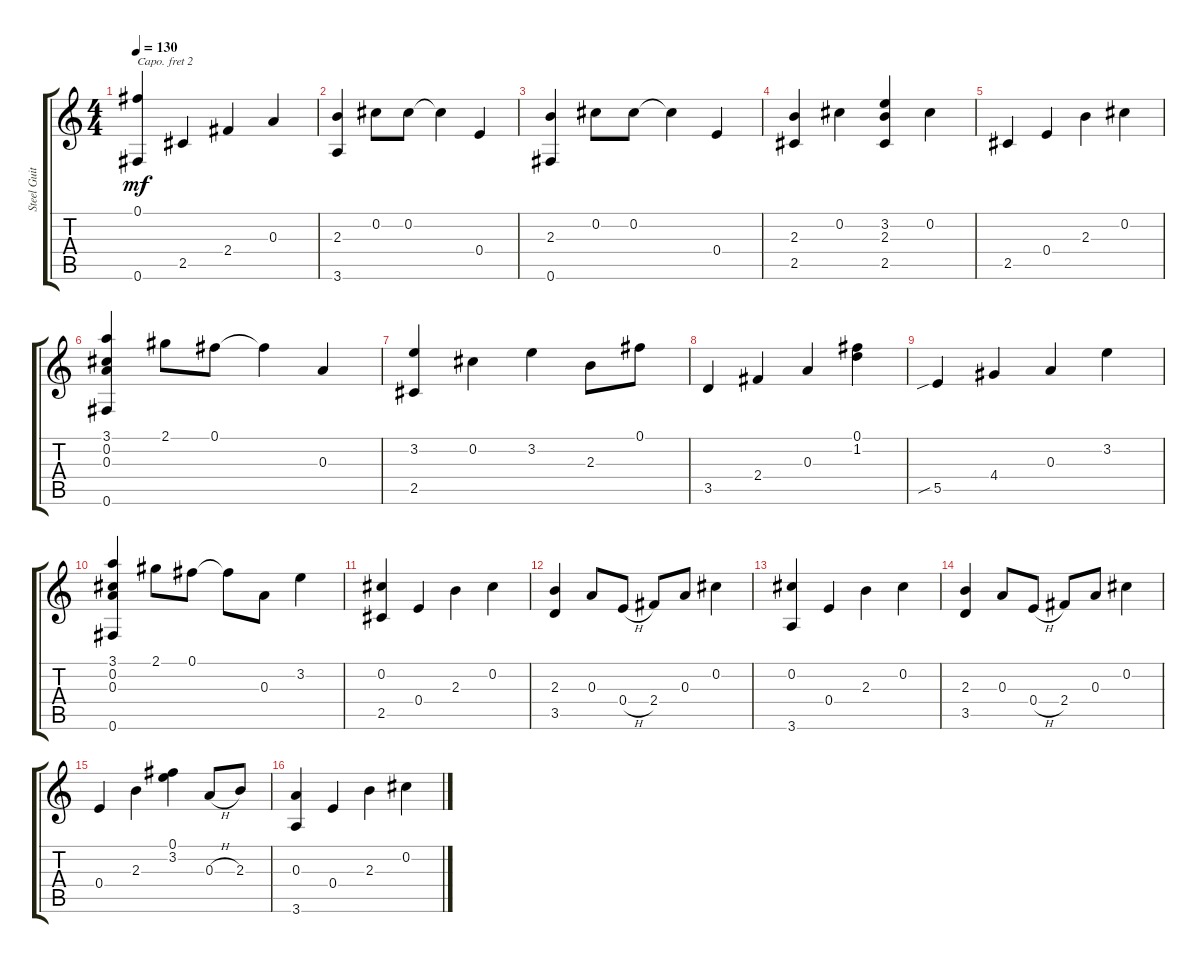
\track ("Steel Guitar" "Steel Guit") {instrument acousticguitarsteel}
\staff {score tabs}
\capo 2
\tuning (E4 B3 G3 D3 A2 E2) {hide}
\ts (4 4)
\tempo 130
\clef g2
\ks c
(0.1 0.6).4{dy mf} 2.5.4 2.4.4 0.3.4 |
(2.3 3.6).4 0.2.8 0.2.8 0.2{t}.4 0.4.4 |
(2.3 0.6).4 0.2.8 0.2.8 0.2{t}.4 0.4.4 |
(2.3 2.5).4 0.2.4 (3.2 2.3 2.5).4 0.2.4 |
2.5.4 0.4.4 2.3.4 0.2.4 |
(3.1 0.2 0.3 0.6).4 2.1.8 0.1.8 0.1{t}.4 0.3.4 |
(3.2 2.5).4 0.2.4 3.2.4 2.3.8 0.1.8 |
3.5.4 2.4.4 0.3.4 (0.1 1.2).4 |
5.5{sib}.4 4.4.4 0.3.4 3.2.4 |
(3.1 0.2 0.3 0.6).4 2.1.8 0.1.8 0.1{t}.8 0.3.8 3.2.4 |
(0.2 2.5).4 0.4.4 2.3.4 0.2.4 |
(2.3 3.5).4 0.3.8 0.4{h}.8 2.4.8 0.3.8 0.2.4 |
(0.2 3.6).4 0.4.4 2.3.4 0.2.4 |
(2.3 3.5).4 0.3.8 0.4{h}.8 2.4.8 0.3.8 0.2.4 |
0.4.4 2.3.4 (0.1 3.2).4 0.3{h}.8 2.3.8 |
(0.3 3.6).4 0.4.4 2.3.4 0.2.4
